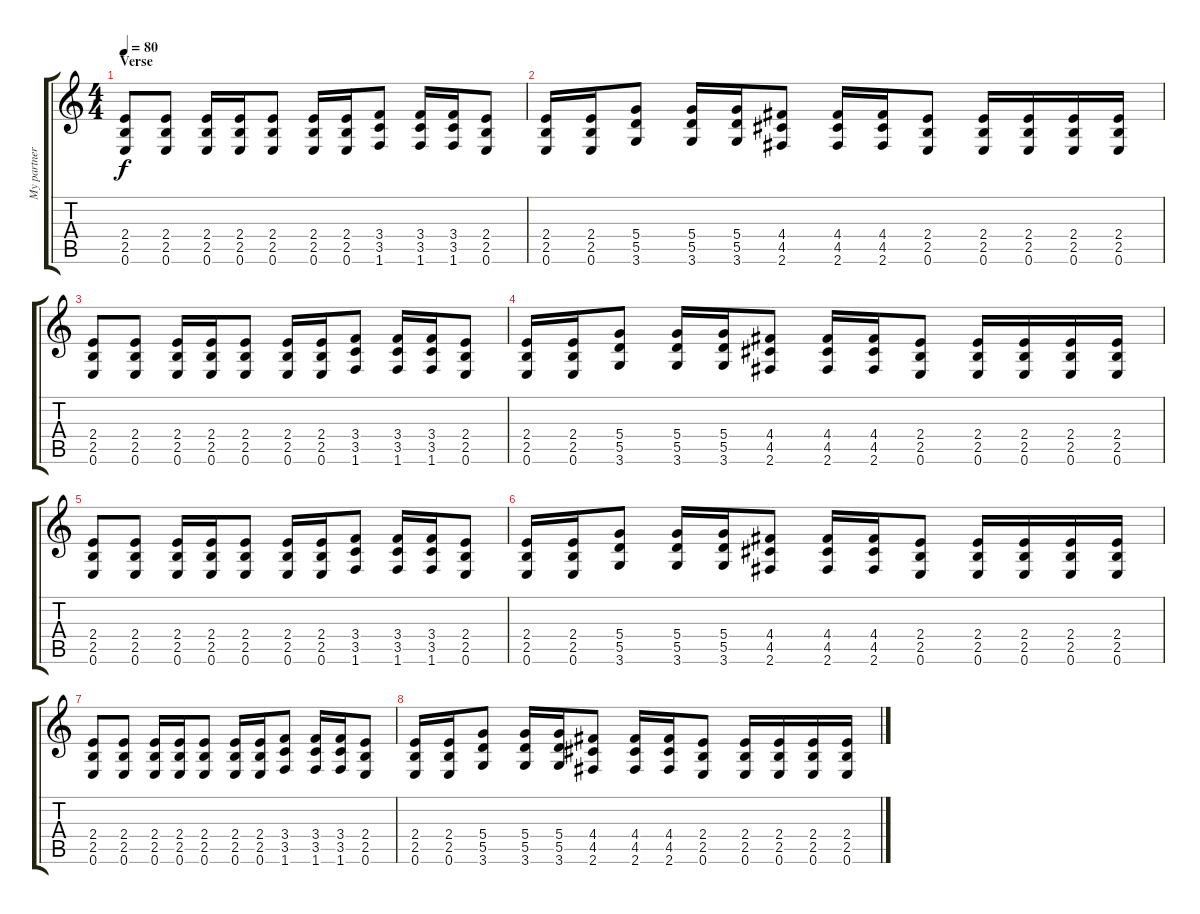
\track ("My partner" "My partner") {instrument distortionguitar}
\staff {score tabs}
\tuning (E4 B3 G3 D3 A2 E2) {hide}
\ts (4 4)
\section ("" "Verse")
\tempo 80
\clef g2
\ks c
(2.4 2.5 0.6).8{dy f} (2.4 2.5 0.6).8 (2.4 2.5 0.6).16 (2.4 2.5 0.6).16 (2.4 2.5 0.6).8 (2.4 2.5 0.6).16 (2.4 2.5 0.6).16 (3.4 3.5 1.6).8 (3.4 3.5 1.6).16 (3.4 3.5 1.6).16 (2.4 2.5 0.6).8 |
(2.4 2.5 0.6).16 (2.4 2.5 0.6).16 (5.4 5.5 3.6).8 (5.4 5.5 3.6).16 (5.4 5.5 3.6).16 (4.4 4.5 2.6).8 (4.4 4.5 2.6).16 (4.4 4.5 2.6).16 (2.4 2.5 0.6).8 (2.4 2.5 0.6).16 (2.4 2.5 0.6).16 (2.4 2.5 0.6).16 (2.4 2.5 0.6).16 |
(2.4 2.5 0.6).8 (2.4 2.5 0.6).8 (2.4 2.5 0.6).16 (2.4 2.5 0.6).16 (2.4 2.5 0.6).8 (2.4 2.5 0.6).16 (2.4 2.5 0.6).16 (3.4 3.5 1.6).8 (3.4 3.5 1.6).16 (3.4 3.5 1.6).16 (2.4 2.5 0.6).8 |
(2.4 2.5 0.6).16 (2.4 2.5 0.6).16 (5.4 5.5 3.6).8 (5.4 5.5 3.6).16 (5.4 5.5 3.6).16 (4.4 4.5 2.6).8 (4.4 4.5 2.6).16 (4.4 4.5 2.6).16 (2.4 2.5 0.6).8 (2.4 2.5 0.6).16 (2.4 2.5 0.6).16 (2.4 2.5 0.6).16 (2.4 2.5 0.6).16 |
(2.4 2.5 0.6).8 (2.4 2.5 0.6).8 (2.4 2.5 0.6).16 (2.4 2.5 0.6).16 (2.4 2.5 0.6).8 (2.4 2.5 0.6).16 (2.4 2.5 0.6).16 (3.4 3.5 1.6).8 (3.4 3.5 1.6).16 (3.4 3.5 1.6).16 (2.4 2.5 0.6).8 |
(2.4 2.5 0.6).16 (2.4 2.5 0.6).16 (5.4 5.5 3.6).8 (5.4 5.5 3.6).16 (5.4 5.5 3.6).16 (4.4 4.5 2.6).8 (4.4 4.5 2.6).16 (4.4 4.5 2.6).16 (2.4 2.5 0.6).8 (2.4 2.5 0.6).16 (2.4 2.5 0.6).16 (2.4 2.5 0.6).16 (2.4 2.5 0.6).16 |
(2.4 2.5 0.6).8 (2.4 2.5 0.6).8 (2.4 2.5 0.6).16 (2.4 2.5 0.6).16 (2.4 2.5 0.6).8 (2.4 2.5 0.6).16 (2.4 2.5 0.6).16 (3.4 3.5 1.6).8 (3.4 3.5 1.6).16 (3.4 3.5 1.6).16 (2.4 2.5 0.6).8 |
(2.4 2.5 0.6).16 (2.4 2.5 0.6).16 (5.4 5.5 3.6).8 (5.4 5.5 3.6).16 (5.4 5.5 3.6).16 (4.4 4.5 2.6).8 (4.4 4.5 2.6).16 (4.4 4.5 2.6).16 (2.4 2.5 0.6).8 (2.4 2.5 0.6).16 (2.4 2.5 0.6).16 (2.4 2.5 0.6).16 (2.4 2.5 0.6).16
